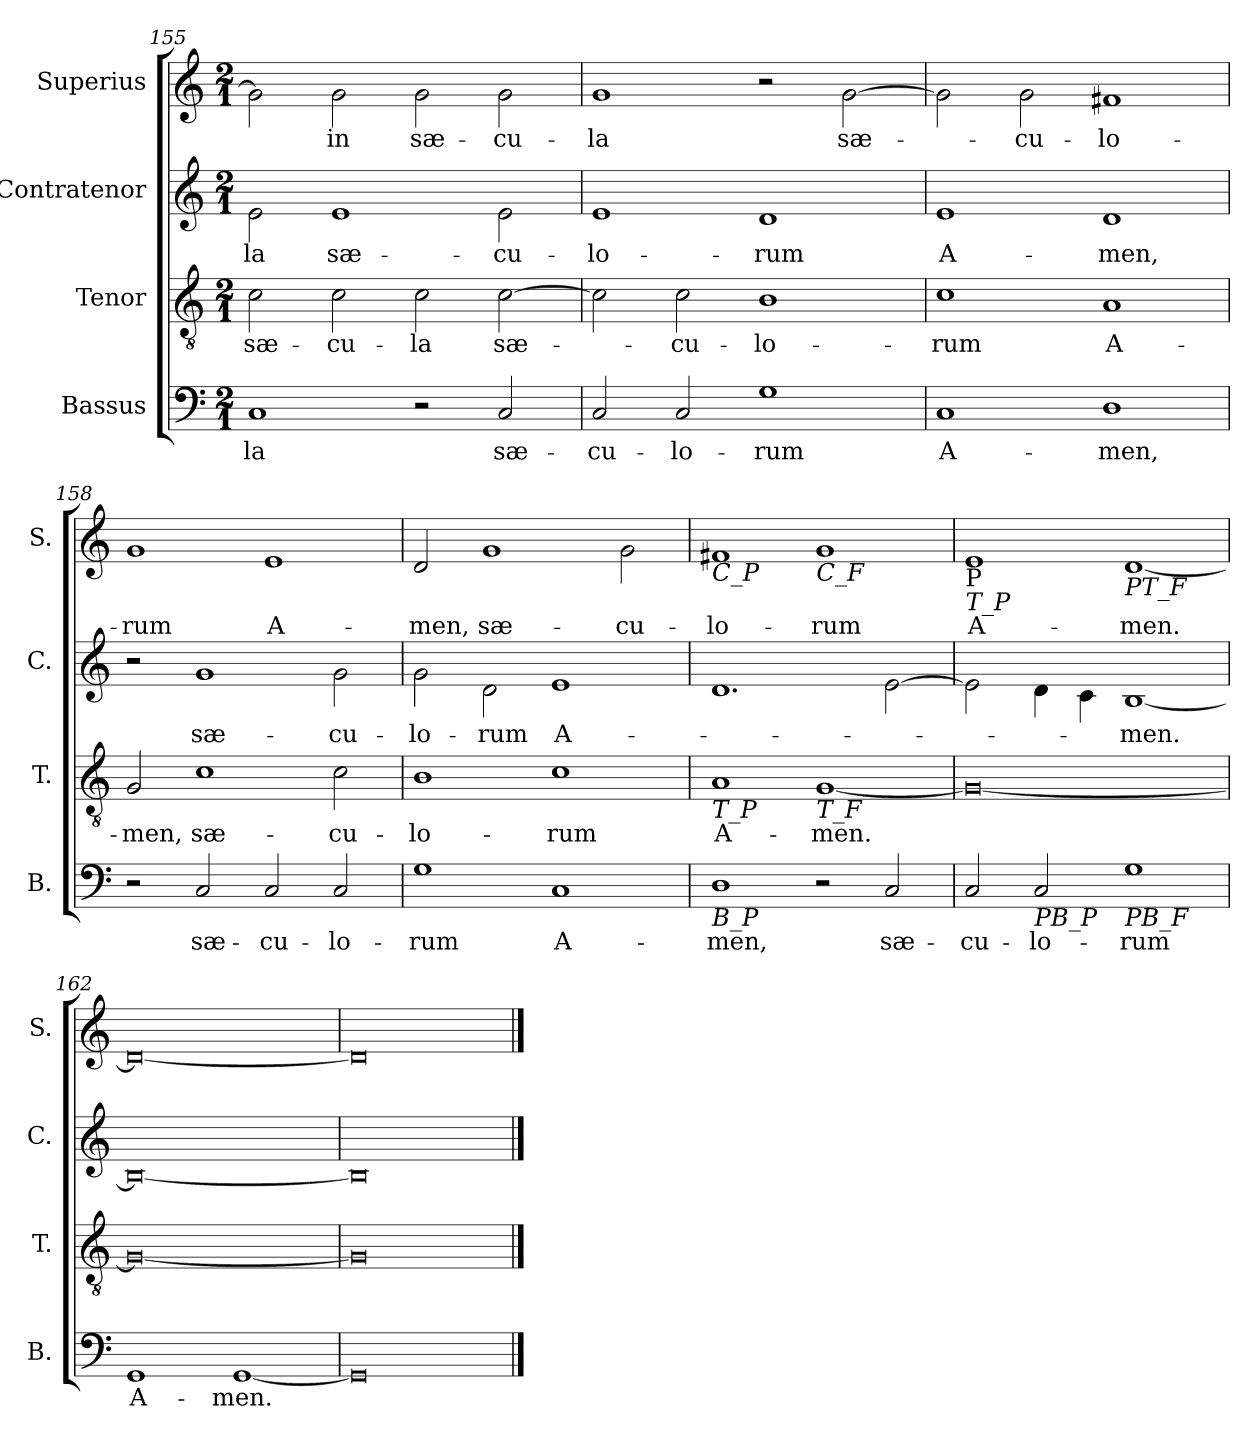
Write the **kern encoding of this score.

**kern	**text	**kern	**text	**kern	**text	**kern	**text
*part4	*part4	*part3	*part3	*part2	*part2	*part1	*part1
*staff4	*staff4	*staff3	*staff3	*staff2	*staff2	*staff1	*staff1
*I"Bassus	*	*I"Tenor	*	*I"Contratenor	*	*I"Superius	*
*I'B.	*	*I'T.	*	*I'C.	*	*I'S.	*
*clefF4	*	*clefGv2	*	*clefG2	*	*clefG2	*
*k[]	*	*k[]	*	*k[]	*	*k[]	*
*M2/1	*	*M2/1	*	*M2/1	*	*M2/1	*
=155	=155	=155	=155	=155	=155	=155	=155
!	!LO:LY:b	!	!LO:LY:b	!	!LO:LY:b	!	!
1C	-la	2c\	sæ-	2e\	la	2g\]	.
!	!	!	!LO:LY:b	!	!LO:LY:b	!	!LO:LY:b
.	.	2c\	-cu-	1e	sæ-	2g\	in
!	!	!	!LO:LY:b	!	!	!	!LO:LY:b
2r	.	2c\	-la	.	.	2g\	sæ-
!	!LO:LY:b	!	!LO:LY:b	!	!LO:LY:b	!	!LO:LY:b
2C/	sæ-	[2c\	sæ-	2e\	-cu-	2g\	-cu-
=156	=156	=156	=156	=156	=156	=156	=156
!	!LO:LY:b	!	!	!	!LO:LY:b	!	!LO:LY:b
2C/	-cu-	2c\]	.	1e	-lo-	1g	-la
!	!LO:LY:b	!	!LO:LY:b	!	!	!	!
2C/	-lo-	2c\	-cu-	.	.	.	.
!	!LO:LY:b	!	!LO:LY:b	!	!LO:LY:b	!	!
1G	-rum	1B	-lo-	1d	-rum	2r	.
!	!	!	!	!	!	!	!LO:LY:b
.	.	.	.	.	.	[2g\	sæ-
=157	=157	=157	=157	=157	=157	=157	=157
!	!LO:LY:b	!	!LO:LY:b	!	!LO:LY:b	!	!
1C	A-	1c	-rum	1e	A-	2g\]	.
!	!	!	!	!	!	!	!LO:LY:b
.	.	.	.	.	.	2g\	-cu-
!	!LO:LY:b	!	!LO:LY:b	!	!LO:LY:b	!	!LO:LY:b
1D	-men,	1A	A-	1d	-men,	1f#X	-lo-
=158	=158	=158	=158	=158	=158	=158	=158
!	!	!	!LO:LY:b	!	!	!	!LO:LY:b
2r	.	2G/	-men,	2r	.	1g	-rum
!	!LO:LY:b	!	!LO:LY:b	!	!LO:LY:b	!	!
2C/	sæ-	1c	sæ-	1g	sæ-	.	.
!	!LO:LY:b	!	!	!	!	!	!LO:LY:b
2C/	-cu-	.	.	.	.	1e	A-
!	!LO:LY:b	!	!LO:LY:b	!	!LO:LY:b	!	!
2C/	-lo-	2c\	-cu-	2g\	-cu-	.	.
=159	=159	=159	=159	=159	=159	=159	=159
!	!LO:LY:b	!	!LO:LY:b	!	!LO:LY:b	!	!LO:LY:b
1G	-rum	1B	-lo-	2g\	-lo-	2d/	-men,
!	!	!	!	!	!LO:LY:b	!	!LO:LY:b
.	.	.	.	2d\	-rum	1g	sæ-
!	!LO:LY:b	!	!LO:LY:b	!	!LO:LY:b	!	!
1C	A-	1c	-rum	1e	A-	.	.
!	!	!	!	!	!	!	!LO:LY:b
.	.	.	.	.	.	2g\	-cu-
=160	=160	=160	=160	=160	=160	=160	=160
!	!	!	!	!	!	!LO:TX:b:i:t=C_P	!
!	!	!LO:TX:b:i:t=T_P	!	!	!	!	!
!LO:TX:b:i:t=B_P	!	!	!	!	!	!	!
!	!LO:LY:b	!	!LO:LY:b	!	!	!	!LO:LY:b
1D	-men,	1A	A-	1.d	.	1f#X	-lo-
!	!	!	!	!	!	!LO:TX:b:i:t=C_F	!
!	!	!LO:TX:b:i:t=T_F	!	!	!	!	!
!	!	!	!LO:LY:b	!	!	!	!LO:LY:b
2r	.	[1G	-men.	.	.	1g	-rum
!	!LO:LY:b	!	!	!	!	!	!
2C/	sæ-	.	.	[2e\	.	.	.
=161	=161	=161	=161	=161	=161	=161	=161
!	!	!	!	!	!	!LO:TX:b:t=P	!
!	!	!	!	!	!	!LO:TX:b:i:t=T_P	!
!	!LO:LY:b	!	!	!	!	!	!LO:LY:b
2C/	-cu-	0G_	.	2e\]	.	1e	A-
!LO:TX:b:i:t=PB_P	!	!	!	!	!	!	!
!	!LO:LY:b	!	!	!	!	!	!
2C/	-lo-	.	.	4d\	.	.	.
.	.	.	.	4c\	.	.	.
!	!	!	!	!	!	!LO:TX:b:i:t=PT_F	!
!LO:TX:b:i:t=PB_F	!	!	!	!	!	!	!
!	!LO:LY:b	!	!	!	!LO:LY:b	!	!LO:LY:b
1G	-rum	.	.	[1B	men.	[1d	-men.
=162	=162	=162	=162	=162	=162	=162	=162
!	!LO:LY:b	!	!	!	!	!	!
1GG	A-	0G_	.	0B_	.	0d_	.
!	!LO:LY:b	!	!	!	!	!	!
[1GG	-men.	.	.	.	.	.	.
=163	=163	=163	=163	=163	=163	=163	=163
0GG]	.	0G]	.	0B]	.	0d]	.
==	==	==	==	==	==	==	==
*-	*-	*-	*-	*-	*-	*-	*-
